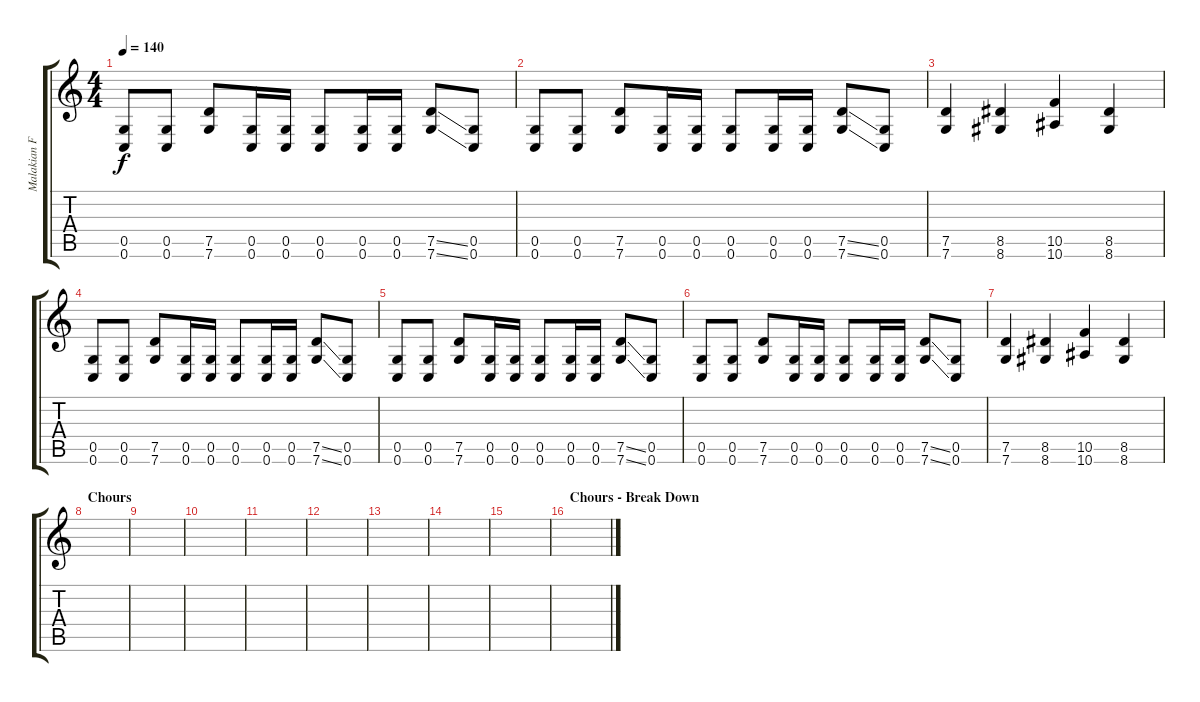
\track ("Malakian Fills" "Malakian F") {instrument overdrivenguitar}
\staff {score tabs}
\tuning (D4 A3 F3 C3 G2 C2) {hide}
\ts (4 4)
\tempo 140
\clef g2
\ks c
(0.5 0.6).8{dy f} (0.5 0.6).8 (7.5 7.6).8 (0.5 0.6).16 (0.5 0.6).16 (0.5 0.6).8 (0.5 0.6).16 (0.5 0.6).16 (7.5{ss} 7.6{ss}).8 (0.5 0.6).8 |
(0.5 0.6).8 (0.5 0.6).8 (7.5 7.6).8 (0.5 0.6).16 (0.5 0.6).16 (0.5 0.6).8 (0.5 0.6).16 (0.5 0.6).16 (7.5{ss} 7.6{ss}).8 (0.5 0.6).8 |
(7.5 7.6).4 (8.5 8.6).4 (10.5 10.6).4 (8.5 8.6).4 |
(0.5 0.6).8 (0.5 0.6).8 (7.5 7.6).8 (0.5 0.6).16 (0.5 0.6).16 (0.5 0.6).8 (0.5 0.6).16 (0.5 0.6).16 (7.5{ss} 7.6{ss}).8 (0.5 0.6).8 |
(0.5 0.6).8 (0.5 0.6).8 (7.5 7.6).8 (0.5 0.6).16 (0.5 0.6).16 (0.5 0.6).8 (0.5 0.6).16 (0.5 0.6).16 (7.5{ss} 7.6{ss}).8 (0.5 0.6).8 |
(0.5 0.6).8 (0.5 0.6).8 (7.5 7.6).8 (0.5 0.6).16 (0.5 0.6).16 (0.5 0.6).8 (0.5 0.6).16 (0.5 0.6).16 (7.5{ss} 7.6{ss}).8 (0.5 0.6).8 |
(7.5 7.6).4 (8.5 8.6).4 (10.5 10.6).4 (8.5 8.6).4 |
\section ("" "Chours")
|
|
|
|
|
|
|
|
\section ("" "Chours - Break Down")
